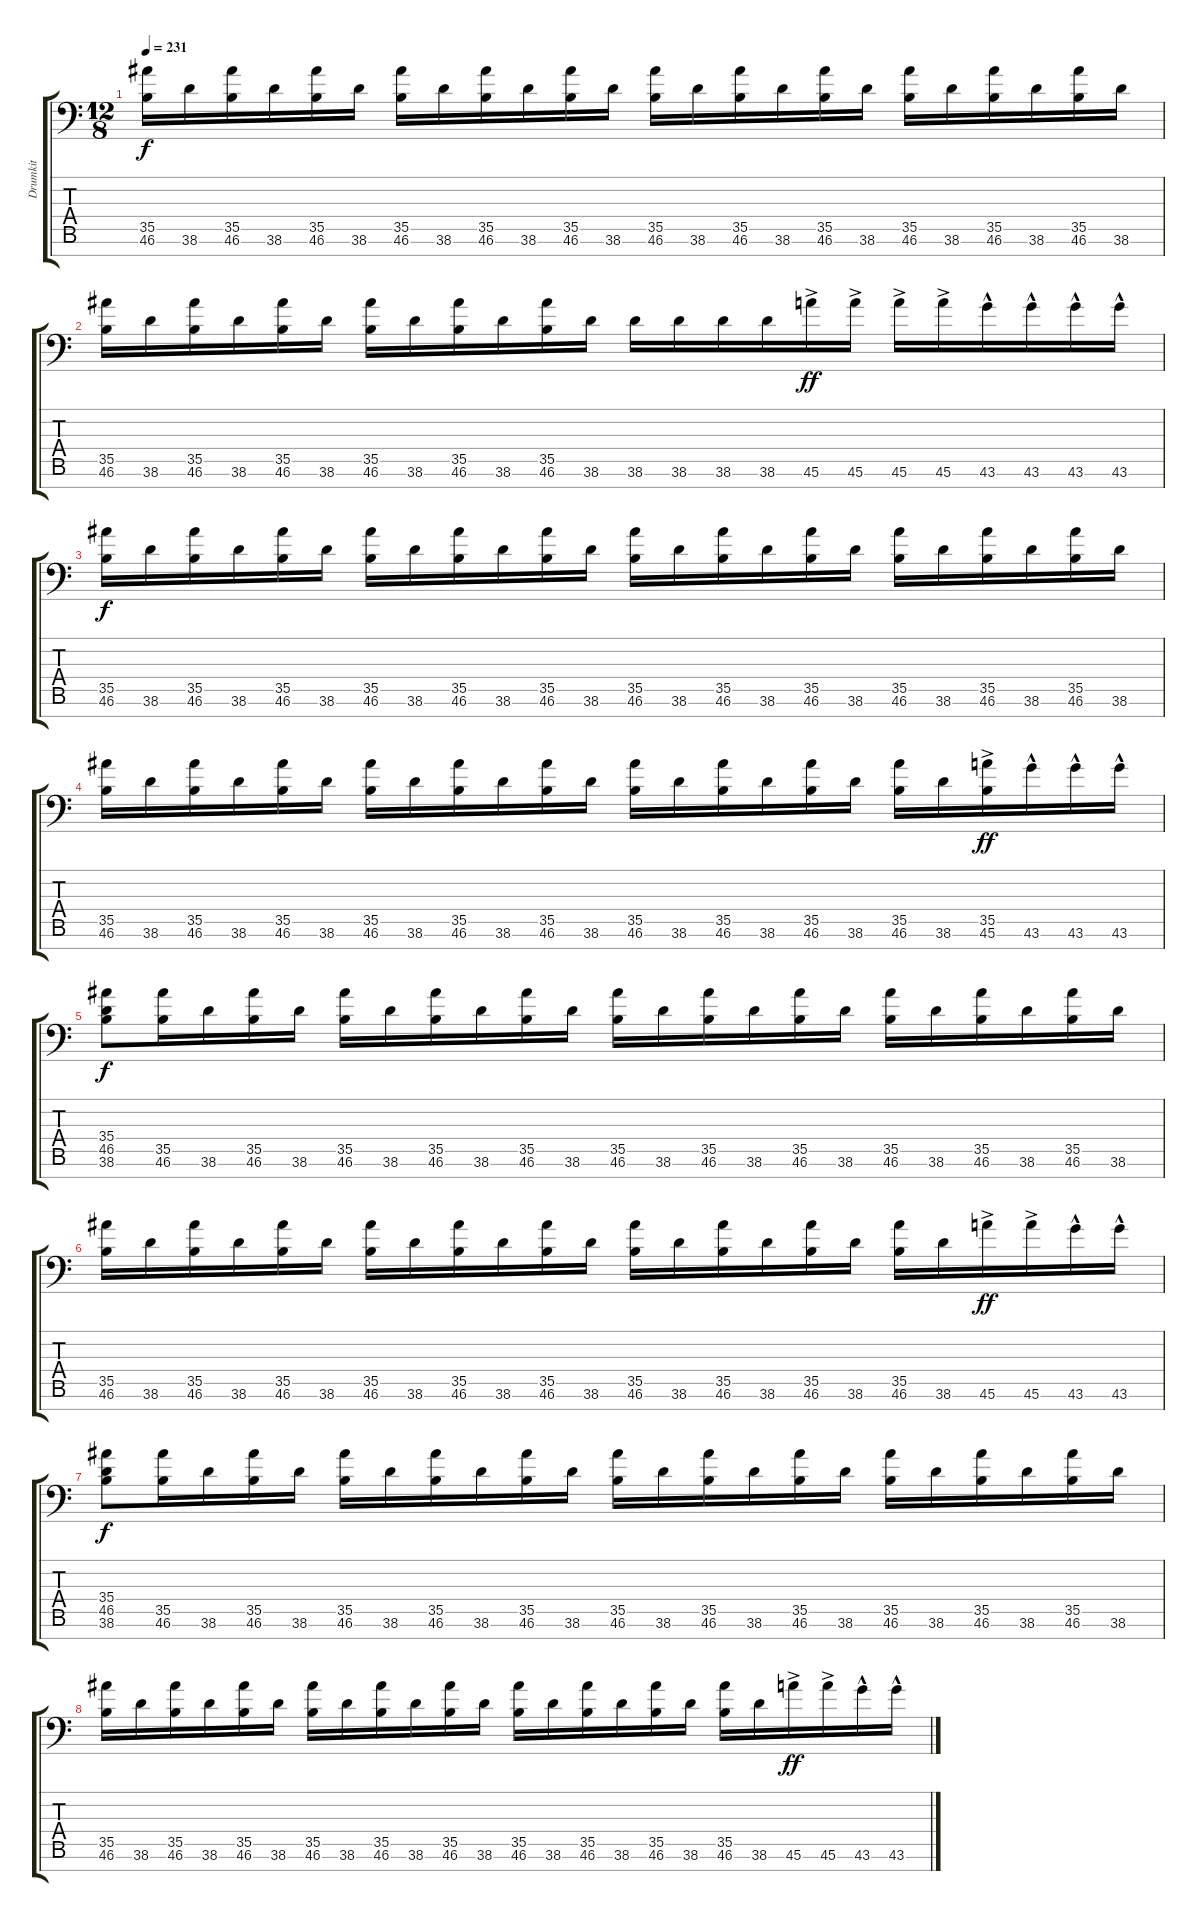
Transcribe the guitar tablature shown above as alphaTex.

\track ("Drumkit" "Drumkit") {instrument acousticgrandpiano}
\staff {score tabs}
\tuning (C-1 C-1 C-1 C-1 C-1 C-1 C-1) {hide}
\ts (12 8)
\tempo 231
\clef f4
\ks c
(35.5 46.6).16{dy f} 38.6.16 (35.5 46.6).16 38.6.16 (35.5 46.6).16 38.6.16 (35.5 46.6).16 38.6.16 (35.5 46.6).16 38.6.16 (35.5 46.6).16 38.6.16 (35.5 46.6).16 38.6.16 (35.5 46.6).16 38.6.16 (35.5 46.6).16 38.6.16 (35.5 46.6).16 38.6.16 (35.5 46.6).16 38.6.16 (35.5 46.6).16 38.6.16 |
(35.5 46.6).16 38.6.16 (35.5 46.6).16 38.6.16 (35.5 46.6).16 38.6.16 (35.5 46.6).16 38.6.16 (35.5 46.6).16 38.6.16 (35.5 46.6).16 38.6.16 38.6.16 38.6.16 38.6.16 38.6.16 45.6{ac}.16{dy ff} 45.6{ac}.16 45.6{ac}.16 45.6{ac}.16 43.6{hac}.16 43.6{hac}.16 43.6{hac}.16 43.6{hac}.16 |
(35.5 46.6).16{dy f} 38.6.16 (35.5 46.6).16 38.6.16 (35.5 46.6).16 38.6.16 (35.5 46.6).16 38.6.16 (35.5 46.6).16 38.6.16 (35.5 46.6).16 38.6.16 (35.5 46.6).16 38.6.16 (35.5 46.6).16 38.6.16 (35.5 46.6).16 38.6.16 (35.5 46.6).16 38.6.16 (35.5 46.6).16 38.6.16 (35.5 46.6).16 38.6.16 |
(35.5 46.6).16 38.6.16 (35.5 46.6).16 38.6.16 (35.5 46.6).16 38.6.16 (35.5 46.6).16 38.6.16 (35.5 46.6).16 38.6.16 (35.5 46.6).16 38.6.16 (35.5 46.6).16 38.6.16 (35.5 46.6).16 38.6.16 (35.5 46.6).16 38.6.16 (35.5 46.6).16 38.6.16 (35.5 45.6{ac}).16{dy ff} 43.6{hac}.16 43.6{hac}.16 43.6{hac}.16 |
(35.4 46.5 38.6).8{dy f} (35.5 46.6).16 38.6.16 (35.5 46.6).16 38.6.16 (35.5 46.6).16 38.6.16 (35.5 46.6).16 38.6.16 (35.5 46.6).16 38.6.16 (35.5 46.6).16 38.6.16 (35.5 46.6).16 38.6.16 (35.5 46.6).16 38.6.16 (35.5 46.6).16 38.6.16 (35.5 46.6).16 38.6.16 (35.5 46.6).16 38.6.16 |
(35.5 46.6).16 38.6.16 (35.5 46.6).16 38.6.16 (35.5 46.6).16 38.6.16 (35.5 46.6).16 38.6.16 (35.5 46.6).16 38.6.16 (35.5 46.6).16 38.6.16 (35.5 46.6).16 38.6.16 (35.5 46.6).16 38.6.16 (35.5 46.6).16 38.6.16 (35.5 46.6).16 38.6.16 45.6{ac}.16{dy ff} 45.6{ac}.16 43.6{hac}.16 43.6{hac}.16 |
(35.4 46.5 38.6).8{dy f} (35.5 46.6).16 38.6.16 (35.5 46.6).16 38.6.16 (35.5 46.6).16 38.6.16 (35.5 46.6).16 38.6.16 (35.5 46.6).16 38.6.16 (35.5 46.6).16 38.6.16 (35.5 46.6).16 38.6.16 (35.5 46.6).16 38.6.16 (35.5 46.6).16 38.6.16 (35.5 46.6).16 38.6.16 (35.5 46.6).16 38.6.16 |
(35.5 46.6).16 38.6.16 (35.5 46.6).16 38.6.16 (35.5 46.6).16 38.6.16 (35.5 46.6).16 38.6.16 (35.5 46.6).16 38.6.16 (35.5 46.6).16 38.6.16 (35.5 46.6).16 38.6.16 (35.5 46.6).16 38.6.16 (35.5 46.6).16 38.6.16 (35.5 46.6).16 38.6.16 45.6{ac}.16{dy ff} 45.6{ac}.16 43.6{hac}.16 43.6{hac}.16
